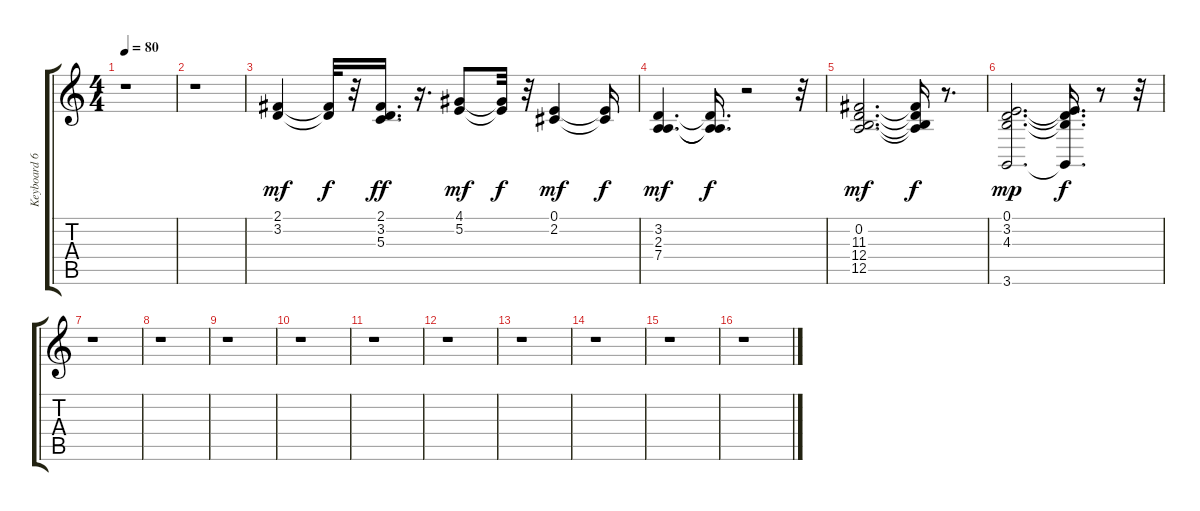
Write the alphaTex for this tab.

\track ("Keyboard 6" "Keyboard 6") {instrument electricpiano2}
\staff {score tabs}
\tuning (E4 B3 G3 D3 A2 E2) {hide}
\ts (4 4)
\tempo 80
\clef g2
\ks c
r.1{dy f} |
r.1 |
(2.1 3.2).4{dy mf} (2.1{t} 3.2{t}).32{dy f} r.32 (2.1 3.2 5.3).16{d dy ff} r.16{d} (4.1 5.2).8{dy mf} (4.1{t} 5.2{t}).32{dy f} r.32 (0.1 2.2).4{dy mf} (0.1{t} 2.2{t}).16{dy f} |
(3.2 2.3 7.4).4{d dy mf} (3.2{t} 2.3{t} 7.4{t}).16{d dy f} r.2 r.32 |
(0.2 11.3 12.4 12.5).2{d dy mf} (0.2{t} 11.3{t} 12.4{t} 12.5{t}).16{dy f} r.8{d} |
(0.1 3.2 4.3 3.6).2{d dy mp} (0.1{t} 3.2{t} 4.3{t} 3.6{t}).16{d dy f} r.8 r.32 |
r.1 |
r.1 |
r.1 |
r.1 |
r.1 |
r.1 |
r.1 |
r.1 |
r.1 |
r.1
